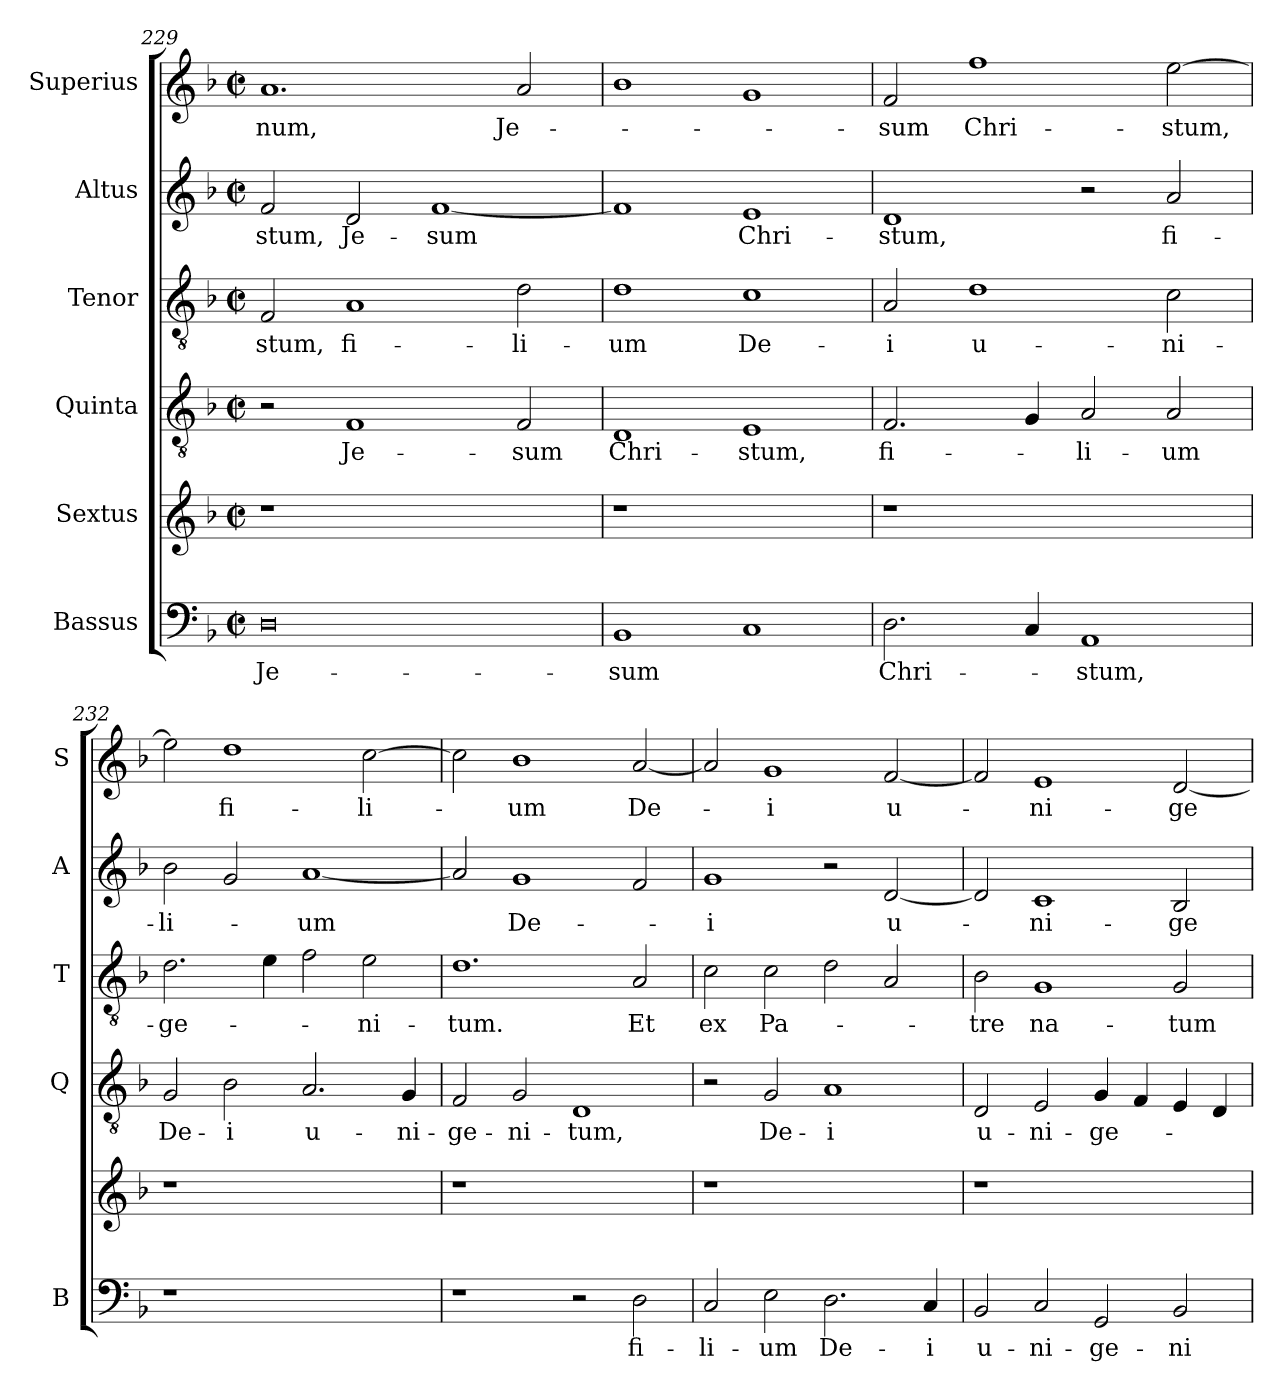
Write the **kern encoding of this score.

**kern	**text	**kern	**kern	**text	**kern	**text	**kern	**text	**kern	**text
*part6	*part6	*part5	*part4	*part4	*part3	*part3	*part2	*part2	*part1	*part1
*staff6	*staff6	*staff5	*staff4	*staff4	*staff3	*staff3	*staff2	*staff2	*staff1	*staff1
*I"Bassus	*	*I"Sextus	*I"Quinta	*	*I"Tenor	*	*I"Altus	*	*I"Superius	*
*I'B	*	*	*I'Q	*	*I'T	*	*I'A	*	*I'S	*
*clefF4	*	*clefG2	*clefGv2	*	*clefGv2	*	*clefG2	*	*clefG2	*
*k[b-]	*	*k[b-]	*k[b-]	*	*k[b-]	*	*k[b-]	*	*k[b-]	*
*F:	*	*F:	*F:	*	*F:	*	*F:	*	*F:	*
*M2/2	*	*M2/2	*M2/2	*	*M2/2	*	*M2/2	*	*M2/2	*
*met(c|)	*	*met(c|)	*met(c|)	*	*met(c|)	*	*met(c|)	*	*met(c|)	*
=229	=229	=229	=229	=229	=229	=229	=229	=229	=229	=229
!	!LO:LY:b	!	!	!	!	!LO:LY:b	!	!LO:LY:b	!	!LO:LY:b
0D	Je-	1r	2r	.	2F/	-stum,	2f/	-stum,	1.a	-num,
!	!	!	!	!LO:LY:b	!	!LO:LY:b	!	!LO:LY:b	!	!
.	.	.	1F	Je-	1A	fi-	2d/	Je-	.	.
!	!	!	!	!	!	!	!	!LO:LY:b	!	!
.	.	1ryy	.	.	.	.	[1f	-sum	.	.
!	!	!	!	!LO:LY:b	!	!LO:LY:b	!	!	!	!LO:LY:b
.	.	.	2F/	-sum	2d\	-li-	.	.	2a/	Je-
=230	=230	=230	=230	=230	=230	=230	=230	=230	=230	=230
!	!LO:LY:b	!	!	!LO:LY:b	!	!LO:LY:b	!	!	!	!
1BB-	-sum	1r	1D	Chri-	1d	-um	1f]	.	1b-	.
!	!	!	!	!LO:LY:b	!	!LO:LY:b	!	!LO:LY:b	!	!
1C	.	1ryy	1E	-stum,	1c	De-	1e	Chri-	1g	.
!!LO:LB:g=z
=231	=231	=231	=231	=231	=231	=231	=231	=231	=231	=231
!	!LO:LY:b	!	!	!LO:LY:b	!	!LO:LY:b	!	!LO:LY:b	!	!LO:LY:b
2.D\	Chri-	1r	2.F/	fi-	2A/	-i	1d	-stum,	2f/	-sum
!	!	!	!	!	!	!LO:LY:b	!	!	!	!LO:LY:b
.	.	.	.	.	1d	u-	.	.	1ff	Chri-
4C/	.	.	4G/	.	.	.	.	.	.	.
!	!LO:LY:b	!	!	!LO:LY:b	!	!	!	!	!	!
1AA	-stum,	1ryy	2A/	-li-	.	.	2r	.	.	.
!	!	!	!	!LO:LY:b	!	!LO:LY:b	!	!LO:LY:b	!	!LO:LY:b
.	.	.	2A/	-um	2c\	-ni-	2a/	fi-	[2ee\	-stum,
=232	=232	=232	=232	=232	=232	=232	=232	=232	=232	=232
!	!	!	!	!LO:LY:b	!	!LO:LY:b	!	!LO:LY:b	!	!
1r	.	1r	2G/	De-	2.d\	-ge-	2b-\	-li-	2ee\]	.
!	!	!	!	!LO:LY:b	!	!	!	!	!	!LO:LY:b
.	.	.	2B-\	-i	.	.	2g/	.	1dd	fi-
.	.	.	.	.	4e\	.	.	.	.	.
!	!	!	!	!LO:LY:b	!	!	!	!LO:LY:b	!	!
1ryy	.	1ryy	2.A/	u-	2f\	.	[1a	-um	.	.
!	!	!	!	!	!	!LO:LY:b	!	!	!	!LO:LY:b
.	.	.	.	.	2e\	-ni-	.	.	[2cc\	-li-
!	!	!	!	!LO:LY:b	!	!	!	!	!	!
.	.	.	4G/	-ni-	.	.	.	.	.	.
=233	=233	=233	=233	=233	=233	=233	=233	=233	=233	=233
!	!	!	!	!LO:LY:b	!	!LO:LY:b	!	!	!	!
1r	.	1r	2F/	-ge-	1.d	-tum.	2a/]	.	2cc\]	.
!	!	!	!	!LO:LY:b	!	!	!	!LO:LY:b	!	!LO:LY:b
.	.	.	2G/	-ni-	.	.	1g	De-	1b-	-um
!	!	!	!	!LO:LY:b	!	!	!	!	!	!
2r	.	1ryy	1D	-tum,	.	.	.	.	.	.
!	!LO:LY:b	!	!	!	!	!LO:LY:b	!	!	!	!LO:LY:b
2D\	fi-	.	.	.	2A/	Et	2f/	.	[2a/	De-
=234	=234	=234	=234	=234	=234	=234	=234	=234	=234	=234
!	!LO:LY:b	!	!	!	!	!LO:LY:b	!	!LO:LY:b	!	!
2C/	-li-	1r	2r	.	2c\	ex	1g	-i	2a/]	.
!	!LO:LY:b	!	!	!LO:LY:b	!	!LO:LY:b	!	!	!	!LO:LY:b
2E\	-um	.	2G/	De-	2c\	Pa-	.	.	1g	-i
!	!LO:LY:b	!	!	!LO:LY:b	!	!	!	!	!	!
2.D\	De-	1ryy	1A	-i	2d\	.	2r	.	.	.
!	!	!	!	!	!	!	!	!LO:LY:b	!	!LO:LY:b
.	.	.	.	.	2A/	.	[2d/	u-	[2f/	u-
!	!LO:LY:b	!	!	!	!	!	!	!	!	!
4C/	-i	.	.	.	.	.	.	.	.	.
=235	=235	=235	=235	=235	=235	=235	=235	=235	=235	=235
!	!LO:LY:b	!	!	!LO:LY:b	!	!LO:LY:b	!	!	!	!
2BB-/	u-	1r	2D/	u-	2B-\	-tre	2d/]	.	2f/]	.
!	!LO:LY:b	!	!	!LO:LY:b	!	!LO:LY:b	!	!LO:LY:b	!	!LO:LY:b
2C/	-ni-	.	2E/	-ni-	1G	na-	1c	-ni-	1e	-ni-
!	!LO:LY:b	!	!	!LO:LY:b	!	!	!	!	!	!
2GG/	-ge-	1ryy	4G/	-ge-	.	.	.	.	.	.
.	.	.	4F/	.	.	.	.	.	.	.
!	!LO:LY:b	!	!	!	!	!LO:LY:b	!	!LO:LY:b	!	!LO:LY:b
2BB-/	-ni-	.	4E/	.	2G/	-tum	2B-/	-ge-	[2d/	-ge-
.	.	.	4D/	.	.	.	.	.	.	.
=	=	=	=	=	=	=	=	=	=	=
*-	*-	*-	*-	*-	*-	*-	*-	*-	*-	*-
